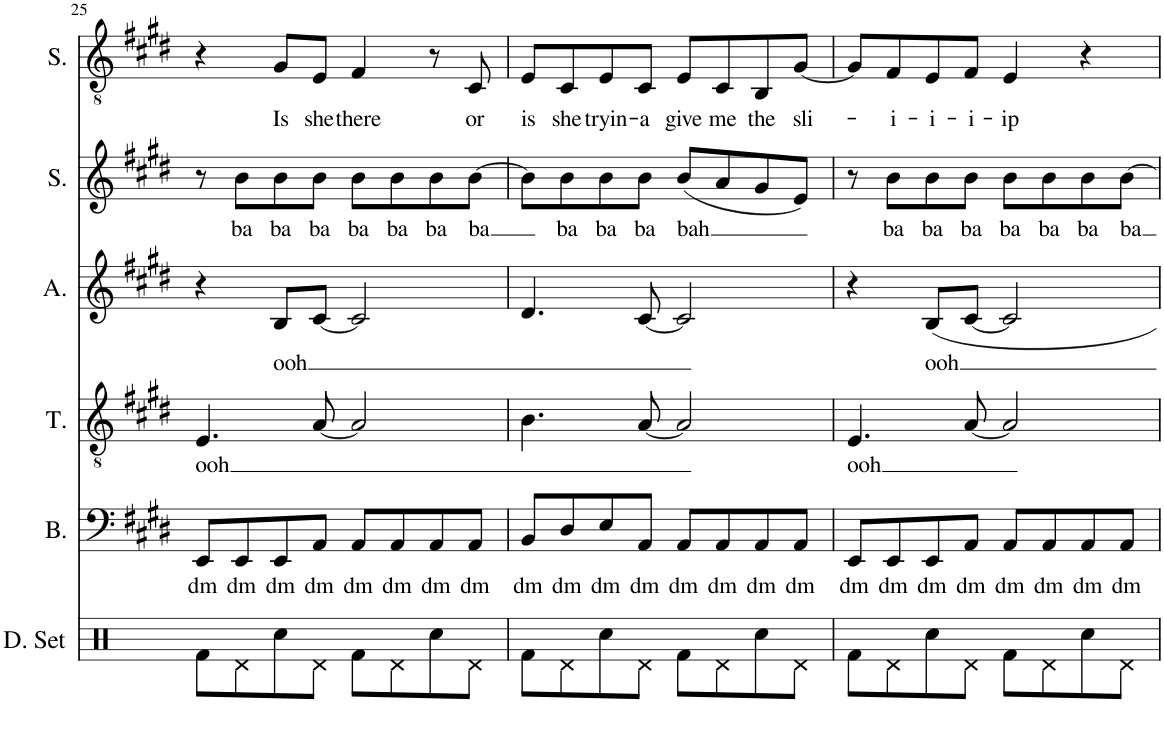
**kern	**kern	**text	**kern	**text	**kern	**text	**kern	**text	**kern	**text
*part6	*part5	*part5	*part4	*part4	*part3	*part3	*part2	*part2	*part1	*part1
*staff6	*staff5	*staff5	*staff4	*staff4	*staff3	*staff3	*staff2	*staff2	*staff1	*staff1
*I"Drumset	*I"Bass	*	*I"Tenor	*	*I"Alto	*	*I"Soprano	*	*I"Solo	*
*I'D. Set	*I'B.	*	*I'T.	*	*I'A.	*	*I'S.	*	*I'S.	*
!!LO:PB:g=z
*clefX	*clefF4	*	*clefGv2	*	*clefG2	*	*clefG2	*	*clefGv2	*
*k[]	*k[f#c#g#d#]	*	*k[f#c#g#d#]	*	*k[f#c#g#d#]	*	*k[f#c#g#d#]	*	*k[f#c#g#d#]	*
*M4/4	*M4/4	*	*M4/4	*	*M4/4	*	*M4/4	*	*M4/4	*
=25	=25	=25	=25	=25	=25	=25	=25	=25	=25	=25
!	!	!LO:LY:b	!	!LO:LY:b	!	!	!	!	!	!
8Rf\L	8EE/L	dm	4.E/	ooh	4r	.	8r	.	4r	.
!	!	!LO:LY:b	!	!	!	!	!	!LO:LY:b	!	!
8Rd\	8EE/	dm	.	.	.	.	8b\L	ba	.	.
!	!	!LO:LY:b	!	!	!	!LO:LY:b	!	!LO:LY:b	!	!LO:LY:b
8Rcc\	8EE/	dm	.	.	8B/L	ooh	8b\	ba	8G#/L	Is
!	!	!LO:LY:b	!	!	!	!	!	!LO:LY:b	!	!LO:LY:b
8Rd\J	8AA/J	dm	[8A/	.	[8c#/J	.	8b\J	ba	8E/J	she
!	!	!LO:LY:b	!	!	!	!	!	!LO:LY:b	!	!LO:LY:b
8Rf\L	8AA/L	dm	2A/]	.	2c#/]	.	8b\L	ba	4F#/	there
!	!	!LO:LY:b	!	!	!	!	!	!LO:LY:b	!	!
8Rd\	8AA/	dm	.	.	.	.	8b\	ba	.	.
!	!	!LO:LY:b	!	!	!	!	!	!LO:LY:b	!	!
8Rcc\	8AA/	dm	.	.	.	.	8b\	ba	8r	.
!	!	!LO:LY:b	!	!	!	!	!	!LO:LY:b	!	!LO:LY:b
8Rd\J	8AA/J	dm	.	.	.	.	[8b\J	ba	8C#/	or
=26	=26	=26	=26	=26	=26	=26	=26	=26	=26	=26
!	!	!LO:LY:b	!	!	!	!	!	!	!	!LO:LY:b
8Rf\L	8BB/L	dm	4.B\	.	4.d#/	.	8b\L]	.	8E/L	is
!	!	!LO:LY:b	!	!	!	!	!	!LO:LY:b	!	!LO:LY:b
8Rd\	8D#/	dm	.	.	.	.	8b\	ba	8C#/	she
!	!	!LO:LY:b	!	!	!	!	!	!LO:LY:b	!	!LO:LY:b
8Rcc\	8E/	dm	.	.	.	.	8b\	ba	8E/	tryin-
!	!	!LO:LY:b	!	!	!	!	!	!LO:LY:b	!	!LO:LY:b
8Rd\J	8AA/J	dm	[8A/	.	[8c#/	.	8b\J	ba	8C#/J	-a
!	!	!LO:LY:b	!	!	!	!	!	!LO:LY:b	!	!LO:LY:b
8Rf\L	8AA/L	dm	2A/]	.	2c#/]	.	(8b/L	bah	8E/L	give
!	!	!LO:LY:b	!	!	!	!	!	!	!	!LO:LY:b
8Rd\	8AA/	dm	.	.	.	.	8a/	.	8C#/	me
!	!	!LO:LY:b	!	!	!	!	!	!	!	!LO:LY:b
8Rcc\	8AA/	dm	.	.	.	.	8g#/	.	8BB/	the
!	!	!LO:LY:b	!	!	!	!	!	!	!	!LO:LY:b
8Rd\J	8AA/J	dm	.	.	.	.	8e/J)	.	[8G#/J	sli-
=27	=27	=27	=27	=27	=27	=27	=27	=27	=27	=27
!	!	!LO:LY:b	!	!LO:LY:b	!	!	!	!	!	!
8Rf\L	8EE/L	dm	4.E/	ooh	4r	.	8r	.	8G#/L]	.
!	!	!LO:LY:b	!	!	!	!	!	!LO:LY:b	!	!LO:LY:b
8Rd\	8EE/	dm	.	.	.	.	8b\L	ba	8F#/	i-
!	!	!LO:LY:b	!	!	!	!LO:LY:b	!	!LO:LY:b	!	!LO:LY:b
8Rcc\	8EE/	dm	.	.	8B/L	ooh	8b\	ba	8E/	-i-
!	!	!LO:LY:b	!	!	!	!	!	!LO:LY:b	!	!LO:LY:b
8Rd\J	8AA/J	dm	[8A/	.	[8c#/J	.	8b\J	ba	8F#/J	-i-
!	!	!LO:LY:b	!	!	!	!	!	!LO:LY:b	!	!LO:LY:b
8Rf\L	8AA/L	dm	2A/]	.	2c#/]	.	8b\L	ba	4E/	-ip
!	!	!LO:LY:b	!	!	!	!	!	!LO:LY:b	!	!
8Rd\	8AA/	dm	.	.	.	.	8b\	ba	.	.
!	!	!LO:LY:b	!	!	!	!	!	!LO:LY:b	!	!
8Rcc\	8AA/	dm	.	.	.	.	8b\	ba	4r	.
!	!	!LO:LY:b	!	!	!	!	!	!LO:LY:b	!	!
8Rd\J	8AA/J	dm	.	.	.	.	[8b\J	ba	.	.
=	=	=	=	=	=	=	=	=	=	=
*-	*-	*-	*-	*-	*-	*-	*-	*-	*-	*-
